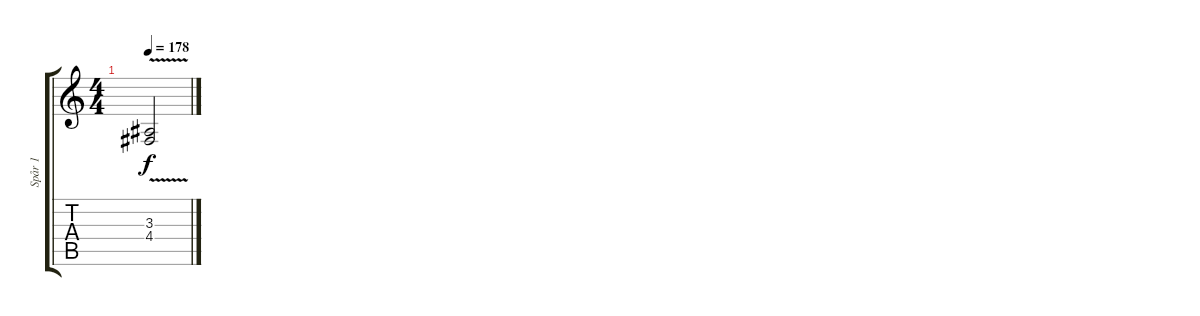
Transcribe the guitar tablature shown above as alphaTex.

\track ("Spår 1" "Spår 1") {instrument lead2sawtooth}
\staff {score tabs}
\tuning (E4 B3 G3 D3 A2 D2) {hide}
\ts (4 4)
\tempo 178
\clef g2
\ks c
(3.3{v} 4.4{v}).2{dy f}
